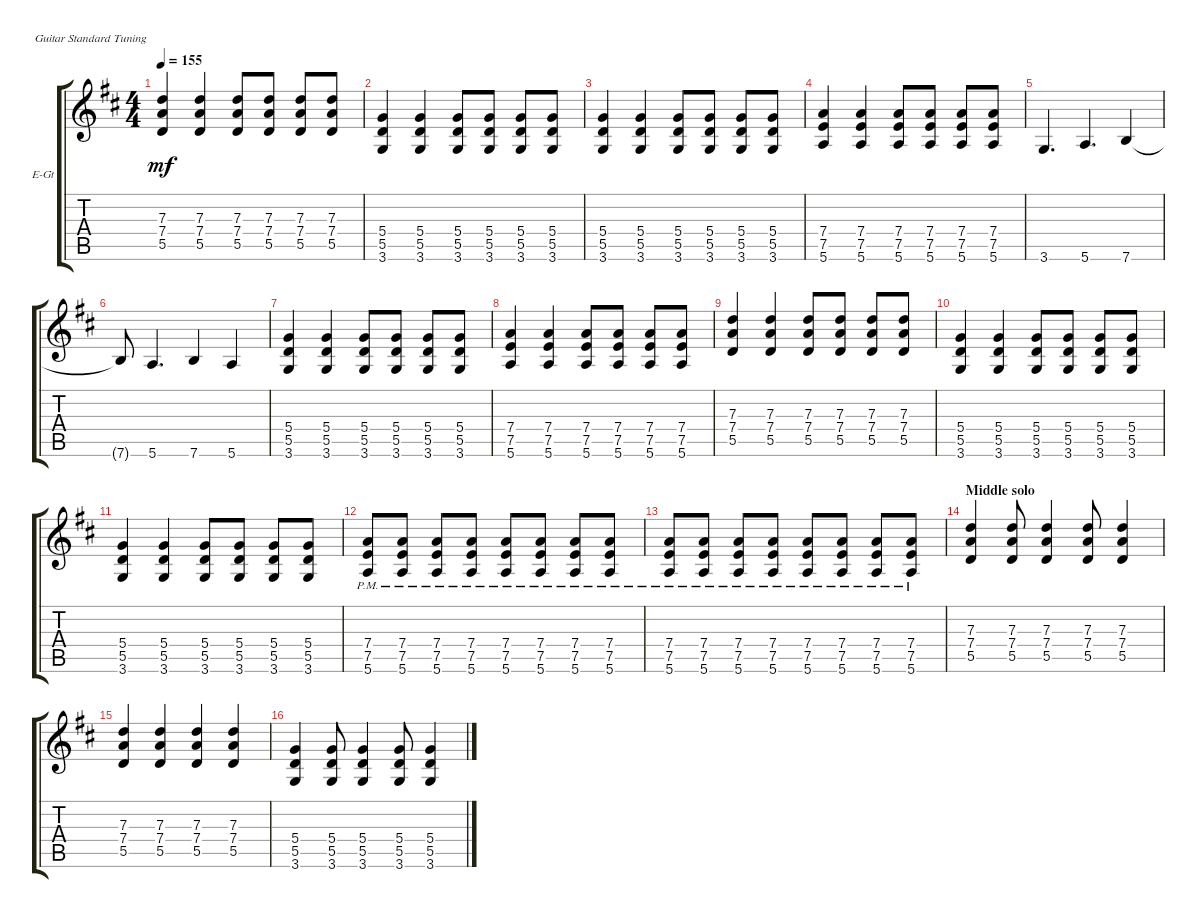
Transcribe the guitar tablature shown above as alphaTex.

\defaultSystemsLayout 4
\bracketExtendMode groupsimilarinstruments
\firstSystemTrackNameOrientation horizontal
\otherSystemsTrackNameOrientation horizontal
\track ("Electric Guitar (Michael Poulsen)" "E-Gt") {instrument distortionguitar}
\staff {score tabs}
\tuning (E4 B3 G3 D3 A2 E2)
\ts (4 4)
\tempo 155
\clef g2
\ks d
(5.5 7.4 7.3).4{dy mf} (5.5 7.4 7.3).4 (5.5 7.4 7.3).8 (7.3 7.4 5.5).8 (5.5 7.4 7.3).8 (7.3 7.4 5.5).8 |
(3.6 5.5 5.4).4 (5.4 5.5 3.6).4 (3.6 5.5 5.4).8 (5.4 5.5 3.6).8 (3.6 5.5 5.4).8 (5.4 5.5 3.6).8 |
(3.6 5.5 5.4).4 (3.6 5.5 5.4).4 (3.6 5.5 5.4).8 (3.6 5.5 5.4).8 (5.4 5.5 3.6).8 (3.6 5.5 5.4).8 |
(5.6 7.5 7.4).4 (7.4 7.5 5.6).4 (5.6 7.5 7.4).8 (7.4 7.5 5.6).8 (5.6 7.5 7.4).8 (7.4 7.5 5.6).8 |
3.6.4{d} 5.6.4{d} 7.6.4 |
7.6{t}.8 5.6.4{d} 7.6.4 5.6.4 |
(3.6 5.5 5.4).4 (3.6 5.5 5.4).4 (3.6 5.5 5.4).8 (3.6 5.5 5.4).8 (5.4 5.5 3.6).8 (3.6 5.5 5.4).8 |
(5.6 7.5 7.4).4 (7.4 7.5 5.6).4 (5.6 7.5 7.4).8 (7.4 7.5 5.6).8 (5.6 7.5 7.4).8 (7.4 7.5 5.6).8 |
(5.5 7.4 7.3).4 (5.5 7.4 7.3).4 (5.5 7.4 7.3).8 (7.3 7.4 5.5).8 (5.5 7.4 7.3).8 (7.3 7.4 5.5).8 |
(3.6 5.5 5.4).4 (5.4 5.5 3.6).4 (3.6 5.5 5.4).8 (5.4 5.5 3.6).8 (3.6 5.5 5.4).8 (5.4 5.5 3.6).8 |
(3.6 5.5 5.4).4 (3.6 5.5 5.4).4 (3.6 5.5 5.4).8 (3.6 5.5 5.4).8 (5.4 5.5 3.6).8 (3.6 5.5 5.4).8 |
(5.6{pm} 7.5{pm} 7.4{pm}).8 (5.6{pm} 7.5{pm} 7.4{pm}).8 (5.6{pm} 7.5{pm} 7.4{pm}).8 (5.6{pm} 7.5{pm} 7.4{pm}).8 (5.6{pm} 7.5{pm} 7.4{pm}).8 (5.6{pm} 7.5{pm} 7.4{pm}).8 (5.6{pm} 7.5{pm} 7.4{pm}).8 (5.6{pm} 7.5{pm} 7.4{pm}).8 |
(5.6{pm} 7.5{pm} 7.4{pm}).8 (5.6{pm} 7.5{pm} 7.4{pm}).8 (5.6{pm} 7.5{pm} 7.4{pm}).8 (5.6{pm} 7.5{pm} 7.4{pm}).8 (5.6{pm} 7.5{pm} 7.4{pm}).8 (5.6{pm} 7.5{pm} 7.4{pm}).8 (5.6{pm} 7.5{pm} 7.4{pm}).8 (5.6{pm} 7.5{pm} 7.4{pm}).8 |
\section ("" "Middle solo")
(5.5 7.4 7.3).4 (5.5 7.4 7.3).8 (5.5 7.4 7.3).4 (5.5 7.4 7.3).8 (5.5 7.4 7.3).4 |
(5.5 7.4 7.3).4 (5.5 7.4 7.3).4 (5.5 7.4 7.3).4 (7.3 7.4 5.5).4 |
(3.6 5.5 5.4).4 (3.6 5.5 5.4).8 (3.6 5.5 5.4).4 (3.6 5.5 5.4).8 (3.6 5.5 5.4).4
